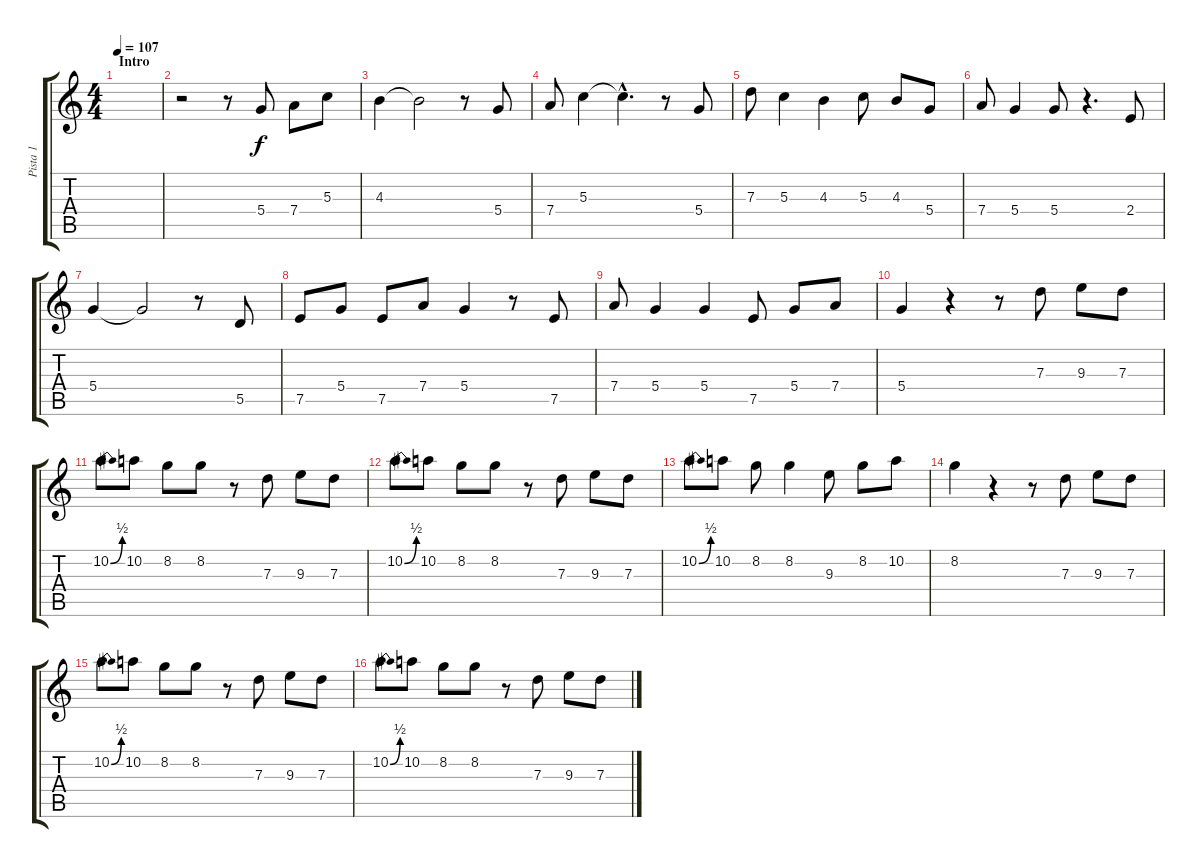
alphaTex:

\track ("Pista 1" "Pista 1") {instrument acousticguitarnylon}
\staff {score tabs}
\tuning (E4 B3 G3 D3 A2 E2) {hide}
\ts (4 4)
\section ("" "Intro")
\tempo 107
\clef g2
\ks c
|
r.2 r.8 5.4.8 7.4.8 5.3.8 |
4.3.4 4.3{t}.2 r.8 5.4.8 |
7.4.8 5.3.4 5.3{hac t}.4{d} r.8 5.4.8 |
7.3.8 5.3.4 4.3.4 5.3.8 4.3.8 5.4.8 |
7.4.8 5.4.4 5.4.8 r.4{d} 2.4.8 |
5.4.4 5.4{t}.2 r.8 5.5.8 |
7.5.8 5.4.8 7.5.8 7.4.8 5.4.4 r.8 7.5.8 |
7.4.8 5.4.4 5.4.4 7.5.8 5.4.8 7.4.8 |
5.4.4 r.4 r.8 7.3.8 9.3.8 7.3.8 |
10.2{be (bend 0 0 60 2)}.8 10.2.8 8.2.8 8.2.8 r.8 7.3.8 9.3.8 7.3.8 |
10.2{be (bend 0 0 60 2)}.8 10.2.8 8.2.8 8.2.8 r.8 7.3.8 9.3.8 7.3.8 |
10.2{be (bend 0 0 60 2)}.8 10.2.8 8.2.8 8.2.4 9.3.8 8.2.8 10.2.8 |
8.2.4 r.4 r.8 7.3.8 9.3.8 7.3.8 |
10.2{be (bend 0 0 60 2)}.8 10.2.8 8.2.8 8.2.8 r.8 7.3.8 9.3.8 7.3.8 |
10.2{be (bend 0 0 60 2)}.8 10.2.8 8.2.8 8.2.8 r.8 7.3.8 9.3.8 7.3.8
